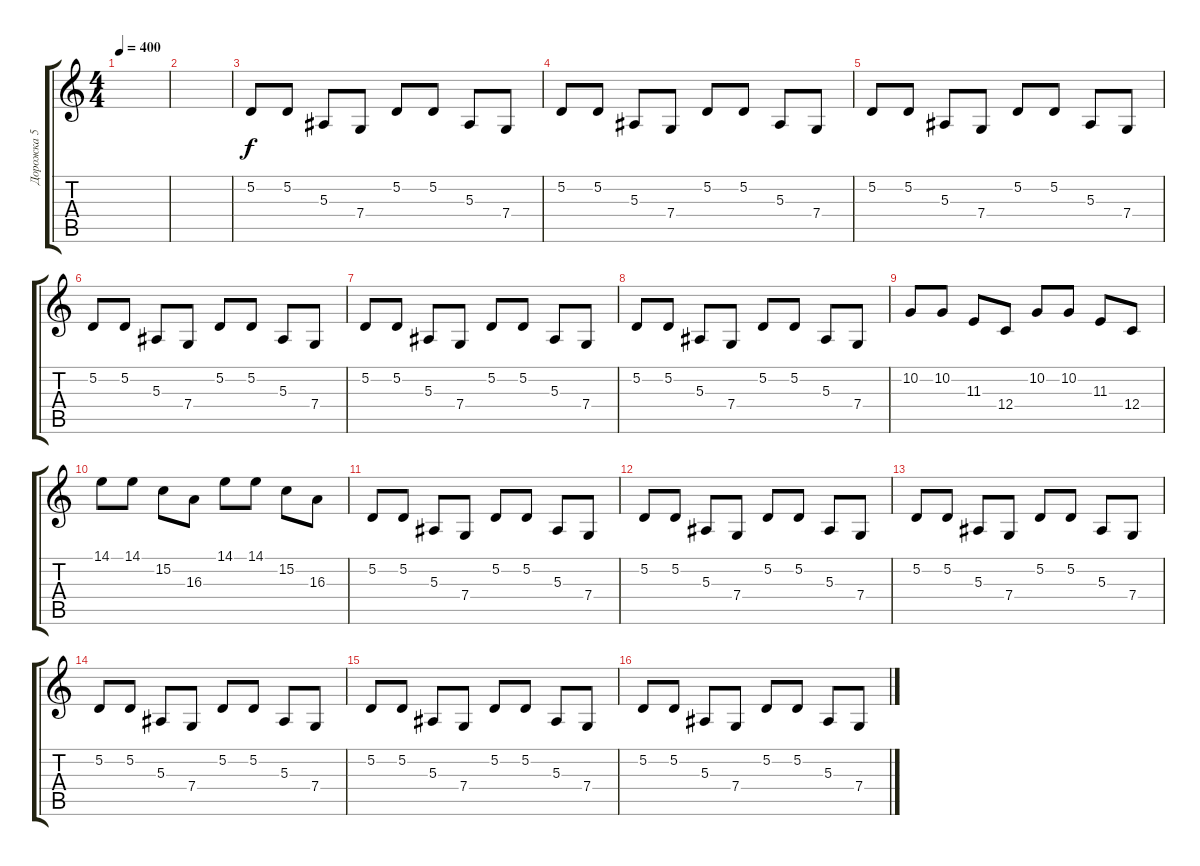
\track ("Дорожка 5" "Дорожка 5") {instrument tremolostrings}
\staff {score tabs}
\tuning (D4 A3 F3 C3 G2 D2) {hide}
\ts (4 4)
\tempo 400
\clef g2
\ks c
|
|
5.2.8 5.2.8 5.3.8 7.4.8 5.2.8 5.2.8 5.3.8 7.4.8 |
5.2.8 5.2.8 5.3.8 7.4.8 5.2.8 5.2.8 5.3.8 7.4.8 |
5.2.8 5.2.8 5.3.8 7.4.8 5.2.8 5.2.8 5.3.8 7.4.8 |
5.2.8 5.2.8 5.3.8 7.4.8 5.2.8 5.2.8 5.3.8 7.4.8 |
5.2.8 5.2.8 5.3.8 7.4.8 5.2.8 5.2.8 5.3.8 7.4.8 |
5.2.8 5.2.8 5.3.8 7.4.8 5.2.8 5.2.8 5.3.8 7.4.8 |
10.2.8 10.2.8 11.3.8 12.4.8 10.2.8 10.2.8 11.3.8 12.4.8 |
14.1.8 14.1.8 15.2.8 16.3.8 14.1.8 14.1.8 15.2.8 16.3.8 |
5.2.8 5.2.8 5.3.8 7.4.8 5.2.8 5.2.8 5.3.8 7.4.8 |
5.2.8 5.2.8 5.3.8 7.4.8 5.2.8 5.2.8 5.3.8 7.4.8 |
5.2.8 5.2.8 5.3.8 7.4.8 5.2.8 5.2.8 5.3.8 7.4.8 |
5.2.8 5.2.8 5.3.8 7.4.8 5.2.8 5.2.8 5.3.8 7.4.8 |
5.2.8 5.2.8 5.3.8 7.4.8 5.2.8 5.2.8 5.3.8 7.4.8 |
5.2.8 5.2.8 5.3.8 7.4.8 5.2.8 5.2.8 5.3.8 7.4.8
